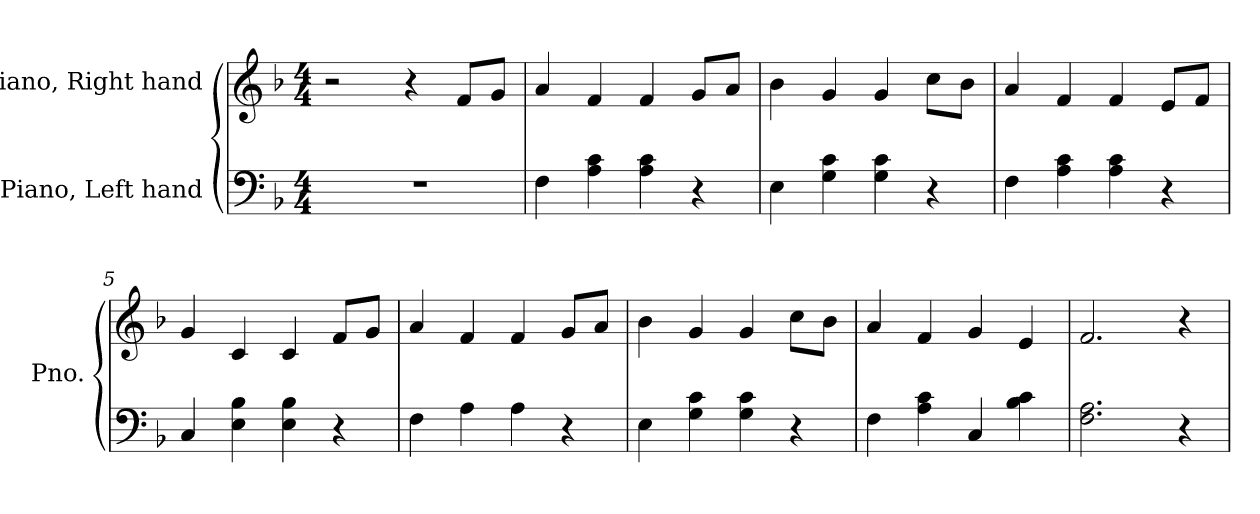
**kern	**kern
*part2	*part1
*staff2	*staff1
*I"Piano, Left hand	*I"Piano, Right hand
*I'Pno.	*I'Pno.
*clefF4	*clefG2
*k[b-]	*k[b-]
*M4/4	*M4/4
*MM120	*MM120
=1	=1
1r	2r
.	4r
.	8f/L
.	8g/J
=2	=2
4F\	4a/
4A\ 4c\	4f/
4A\ 4c\	4f/
4r	8g/L
.	8a/J
=3	=3
4E\	4b-\
4G\ 4c\	4g/
4G\ 4c\	4g/
4r	8cc\L
.	8b-\J
=4	=4
4F\	4a/
4A\ 4c\	4f/
4A\ 4c\	4f/
4r	8e/L
.	8f/J
=5	=5
4C/	4g/
4E\ 4B-\	4c/
4E\ 4B-\	4c/
4r	8f/L
.	8g/J
=6	=6
4F\	4a/
4A\	4f/
4A\	4f/
4r	8g/L
.	8a/J
!!LO:LB:g=z
=7	=7
4E\	4b-\
4G\ 4c\	4g/
4G\ 4c\	4g/
4r	8cc\L
.	8b-\J
=8	=8
4F\	4a/
4A\ 4c\	4f/
4C/	4g/
4B-\ 4c\	4e/
=9	=9
2.F\ 2.A\	2.f/
4r	4r
=	=
*-	*-
